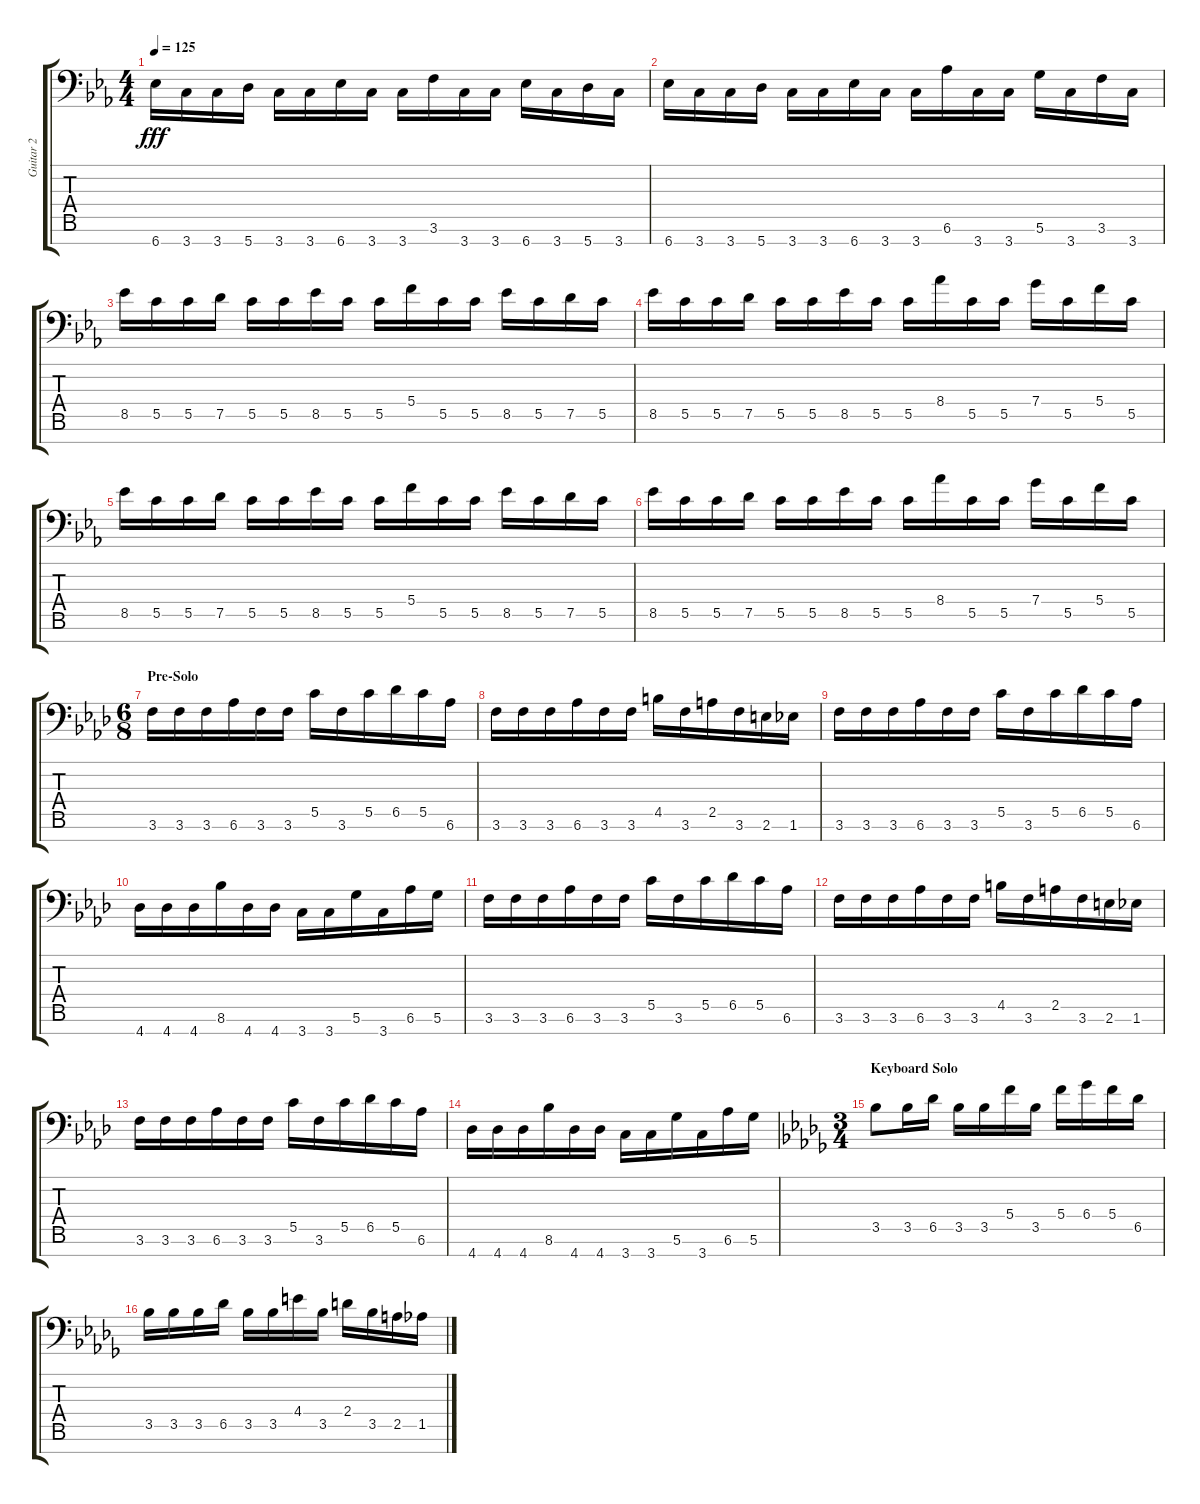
\track ("Guitar 2" "Guitar 2") {instrument overdrivenguitar}
\staff {score tabs}
\tuning (D4 A3 F3 C3 G2 D2 A1) {hide}
\ts (4 4)
\tempo 125
\clef f4
\ks cminor
6.7.16{dy fff} 3.7.16 3.7.16 5.7.16 3.7.16 3.7.16 6.7.16 3.7.16 3.7.16 3.6.16 3.7.16 3.7.16 6.7.16 3.7.16 5.7.16 3.7.16 |
6.7.16 3.7.16 3.7.16 5.7.16 3.7.16 3.7.16 6.7.16 3.7.16 3.7.16 6.6.16 3.7.16 3.7.16 5.6.16 3.7.16 3.6.16 3.7.16 |
8.5.16 5.5.16 5.5.16 7.5.16 5.5.16 5.5.16 8.5.16 5.5.16 5.5.16 5.4.16 5.5.16 5.5.16 8.5.16 5.5.16 7.5.16 5.5.16 |
8.5.16 5.5.16 5.5.16 7.5.16 5.5.16 5.5.16 8.5.16 5.5.16 5.5.16 8.4.16 5.5.16 5.5.16 7.4.16 5.5.16 5.4.16 5.5.16 |
8.5.16 5.5.16 5.5.16 7.5.16 5.5.16 5.5.16 8.5.16 5.5.16 5.5.16 5.4.16 5.5.16 5.5.16 8.5.16 5.5.16 7.5.16 5.5.16 |
8.5.16 5.5.16 5.5.16 7.5.16 5.5.16 5.5.16 8.5.16 5.5.16 5.5.16 8.4.16 5.5.16 5.5.16 7.4.16 5.5.16 5.4.16 5.5.16 |
\ts (6 8)
\section ("" "Pre-Solo")
\ks fminor
3.6.16 3.6.16 3.6.16 6.6.16 3.6.16 3.6.16 5.5.16 3.6.16 5.5.16 6.5.16 5.5.16 6.6.16 |
3.6.16 3.6.16 3.6.16 6.6.16 3.6.16 3.6.16 4.5.16 3.6.16 2.5.16 3.6.16 2.6.16 1.6.16 |
3.6.16 3.6.16 3.6.16 6.6.16 3.6.16 3.6.16 5.5.16 3.6.16 5.5.16 6.5.16 5.5.16 6.6.16 |
4.7.16 4.7.16 4.7.16 8.6.16 4.7.16 4.7.16 3.7.16 3.7.16 5.6.16 3.7.16 6.6.16 5.6.16 |
3.6.16 3.6.16 3.6.16 6.6.16 3.6.16 3.6.16 5.5.16 3.6.16 5.5.16 6.5.16 5.5.16 6.6.16 |
3.6.16 3.6.16 3.6.16 6.6.16 3.6.16 3.6.16 4.5.16 3.6.16 2.5.16 3.6.16 2.6.16 1.6.16 |
3.6.16 3.6.16 3.6.16 6.6.16 3.6.16 3.6.16 5.5.16 3.6.16 5.5.16 6.5.16 5.5.16 6.6.16 |
4.7.16 4.7.16 4.7.16 8.6.16 4.7.16 4.7.16 3.7.16 3.7.16 5.6.16 3.7.16 6.6.16 5.6.16 |
\ts (3 4)
\section ("" "Keyboard Solo")
\ks bbminor
3.5.8 3.5.16 6.5.16 3.5.16 3.5.16 5.4.16 3.5.16 5.4.16 6.4.16 5.4.16 6.5.16 |
3.5.16 3.5.16 3.5.16 6.5.16 3.5.16 3.5.16 4.4.16 3.5.16 2.4.16 3.5.16 2.5.16 1.5.16
